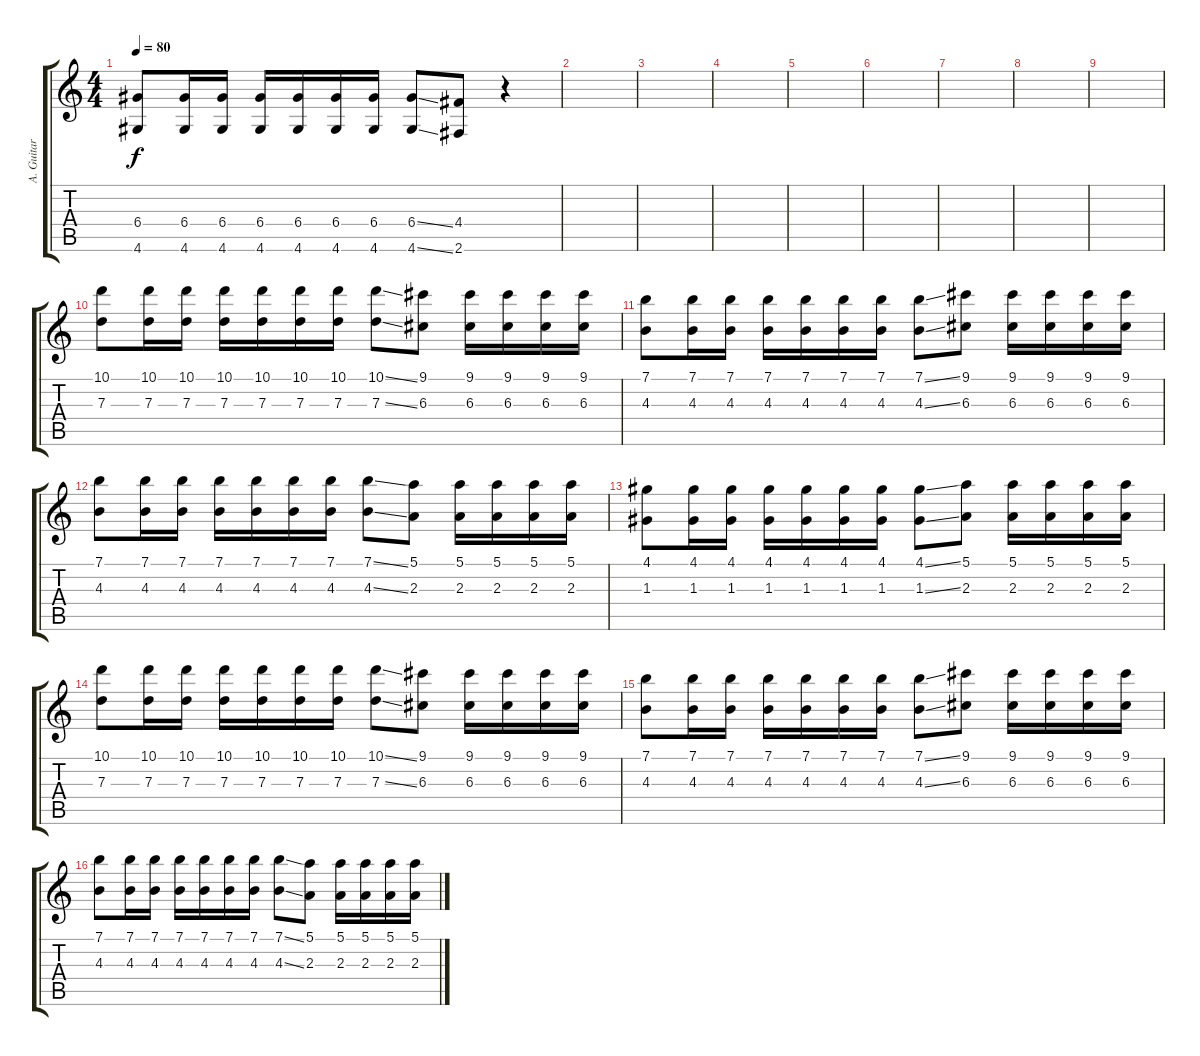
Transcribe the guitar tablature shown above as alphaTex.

\track ("A. Guitar" "A. Guitar") {instrument acousticguitarnylon}
\staff {score tabs}
\tuning (E4 B3 G3 D3 A2 E2) {hide}
\ts (4 4)
\tempo 80
\clef g2
\ks c
(6.4 4.6).8{dy f} (6.4 4.6).16 (6.4 4.6).16 (6.4 4.6).16 (6.4 4.6).16 (6.4 4.6).16 (6.4 4.6).16 (6.4{ss} 4.6{ss}).8 (4.4 2.6).8 r.4 |
|
|
|
|
|
|
|
|
(10.1 7.3).8 (10.1 7.3).16 (10.1 7.3).16 (10.1 7.3).16 (10.1 7.3).16 (10.1 7.3).16 (10.1 7.3).16 (10.1{ss} 7.3{ss}).8 (9.1 6.3).8 (9.1 6.3).16 (9.1 6.3).16 (9.1 6.3).16 (9.1 6.3).16 |
(7.1 4.3).8 (7.1 4.3).16 (7.1 4.3).16 (7.1 4.3).16 (7.1 4.3).16 (7.1 4.3).16 (7.1 4.3).16 (7.1{ss} 4.3{ss}).8 (9.1 6.3).8 (9.1 6.3).16 (9.1 6.3).16 (9.1 6.3).16 (9.1 6.3).16 |
(7.1 4.3).8 (7.1 4.3).16 (7.1 4.3).16 (7.1 4.3).16 (7.1 4.3).16 (7.1 4.3).16 (7.1 4.3).16 (7.1{ss} 4.3{ss}).8 (5.1 2.3).8 (5.1 2.3).16 (5.1 2.3).16 (5.1 2.3).16 (5.1 2.3).16 |
(4.1 1.3).8 (4.1 1.3).16 (4.1 1.3).16 (4.1 1.3).16 (4.1 1.3).16 (4.1 1.3).16 (4.1 1.3).16 (4.1{ss} 1.3{ss}).8 (5.1 2.3).8 (5.1 2.3).16 (5.1 2.3).16 (5.1 2.3).16 (5.1 2.3).16 |
(10.1 7.3).8 (10.1 7.3).16 (10.1 7.3).16 (10.1 7.3).16 (10.1 7.3).16 (10.1 7.3).16 (10.1 7.3).16 (10.1{ss} 7.3{ss}).8 (9.1 6.3).8 (9.1 6.3).16 (9.1 6.3).16 (9.1 6.3).16 (9.1 6.3).16 |
(7.1 4.3).8 (7.1 4.3).16 (7.1 4.3).16 (7.1 4.3).16 (7.1 4.3).16 (7.1 4.3).16 (7.1 4.3).16 (7.1{ss} 4.3{ss}).8 (9.1 6.3).8 (9.1 6.3).16 (9.1 6.3).16 (9.1 6.3).16 (9.1 6.3).16 |
(7.1 4.3).8 (7.1 4.3).16 (7.1 4.3).16 (7.1 4.3).16 (7.1 4.3).16 (7.1 4.3).16 (7.1 4.3).16 (7.1{ss} 4.3{ss}).8 (5.1 2.3).8 (5.1 2.3).16 (5.1 2.3).16 (5.1 2.3).16 (5.1 2.3).16
